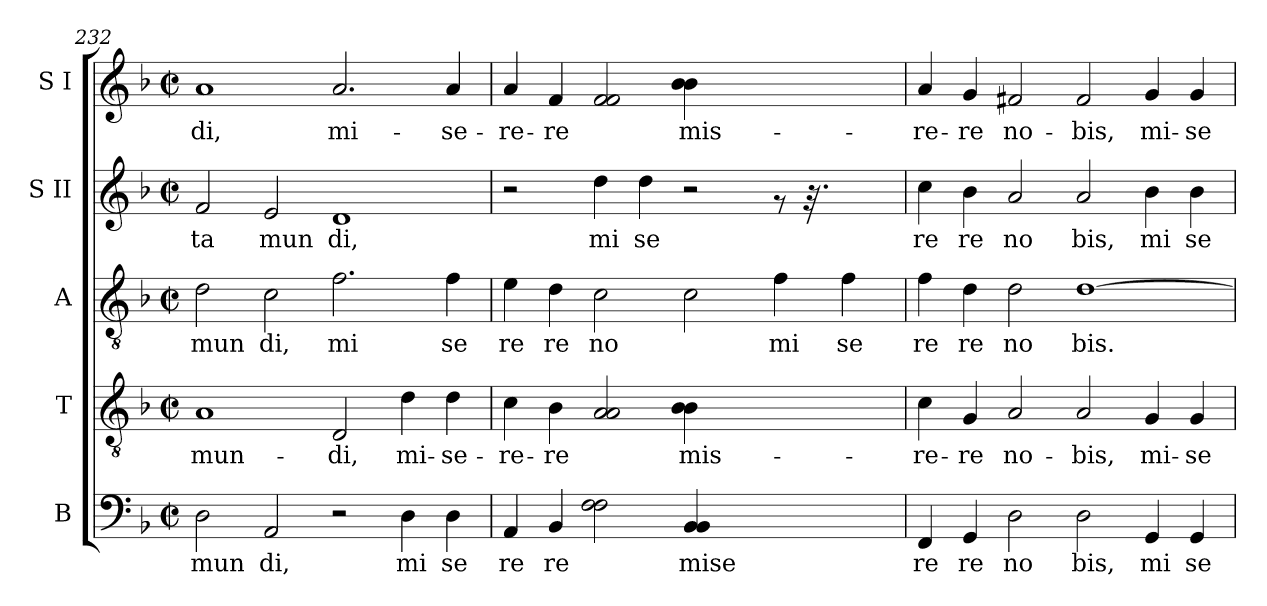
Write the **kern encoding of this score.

**kern	**text	**kern	**text	**kern	**text	**kern	**text	**kern	**text
*part5	*part5	*part4	*part4	*part3	*part3	*part2	*part2	*part1	*part1
*staff5	*staff5	*staff4	*staff4	*staff3	*staff3	*staff2	*staff2	*staff1	*staff1
*I"B	*	*I"T	*	*I"A	*	*I"S II	*	*I"S I	*
*I'B	*	*I'T	*	*I'A	*	*I'S II	*	*I'S I	*
!!LO:LB:g=z
*clefF4	*	*clefGv2	*	*clefGv2	*	*clefG2	*	*clefG2	*
*k[b-]	*	*k[b-]	*	*k[b-]	*	*k[b-]	*	*k[b-]	*
*F:	*	*F:	*	*F:	*	*F:	*	*F:	*
*M2/2	*	*M2/2	*	*M2/2	*	*M2/2	*	*M2/2	*
*met(c|)	*	*met(c|)	*	*met(c|)	*	*met(c|)	*	*met(c|)	*
=232	=232	=232	=232	=232	=232	=232	=232	=232	=232
!	!LO:LY:b:cj	!	!LO:LY:b:cj	!	!LO:LY:b:cj	!	!LO:LY:b:cj	!	!LO:LY:b:cj
2D\	mun	1A	mun-	2d\	mun	2f/	ta	1a	di,
!	!LO:LY:b:cj	!	!	!	!LO:LY:b:cj	!	!LO:LY:b:cj	!	!
2AA/	di,	.	.	2c\	di,	2e/	mun	.	.
!	!	!	!LO:LY:b:cj	!	!LO:LY:b:cj	!	!LO:LY:b:cj	!	!LO:LY:b:cj
2r	.	2D/	-di,	2.f\	mi	1d	di,	2.a/	mi-
!	!LO:LY:b:cj	!	!LO:LY:b:cj	!	!	!	!	!	!
4D\	mi	4d\	mi-	.	.	.	.	.	.
!	!LO:LY:b:cj	!	!LO:LY:b:cj	!	!LO:LY:b:cj	!	!	!	!LO:LY:b:cj
4D\	se	4d\	-se-	4f\	se	.	.	4a/	-se-
=233	=233	=233	=233	=233	=233	=233	=233	=233	=233
!	!LO:LY:b:cj	!	!LO:LY:b:cj	!	!LO:LY:b:cj	!	!	!	!LO:LY:b:cj
4AA/	re	4c\	-re-	4e\	re	2r	.	4a/	-re-
!	!LO:LY:b:cj	!	!LO:LY:b:cj	!	!LO:LY:b:cj	!	!	!	!LO:LY:b:cj
4BB-/	re	4B-\	-re	4d\	re	.	.	4f/	-re
!	!	!	!	!	!LO:LY:b:cj	!	!LO:LY:b:cj	!	!
2F\ 2F\	.	2A/ 2A/	.	2c\	no	4dd\	mi	2f/ 2f/	.
!	!	!	!	!	!	!	!LO:LY:b:cj	!	!
.	.	.	.	.	.	4dd\	se	.	.
!	!LO:LY:b:cj	!	!LO:LY:b:cj	!	!	!	!	!	!LO:LY:b:cj
4BB-/ 4BB-/	mise	4B-\ 4B-\	mis-	2c\	.	2r	.	4b-\ 4b-\	mis-
2.ryy	.	2.ryy	.	.	.	.	.	2.ryy	.
!	!	!	!	!	!LO:LY:b:cj	!	!	!	!
.	.	.	.	4f\	mi	8rf	.	.	.
.	.	.	.	.	.	32.rf	.	.	.
.	.	.	.	.	.	4ryy	.	.	.
!	!	!	!	!	!LO:LY:b:cj	!	!	!	!
.	.	.	.	4f\	se	.	.	.	.
.	.	.	.	.	.	16ryy	.	.	.
.	.	.	.	.	.	64ryy	.	.	.
=234	=234	=234	=234	=234	=234	=234	=234	=234	=234
!	!LO:LY:b:cj	!	!LO:LY:b:cj	!	!LO:LY:b:cj	!	!LO:LY:b:cj	!	!LO:LY:b:cj
4FF/	re	4c\	-re-	4f\	re	4cc\	re	4a/	-re-
!	!LO:LY:b:cj	!	!LO:LY:b:cj	!	!LO:LY:b:cj	!	!LO:LY:b:cj	!	!LO:LY:b:cj
4GG/	re	4G/	-re	4d\	re	4b-\	re	4g/	-re
!	!LO:LY:b:cj	!	!LO:LY:b:cj	!	!LO:LY:b:cj	!	!LO:LY:b:cj	!	!LO:LY:b:cj
2D\	no	2A/	no-	2d\	no	2a/	no	2f#X/	no-
!	!LO:LY:b:cj	!	!LO:LY:b:cj	!	!LO:LY:b:cj	!	!LO:LY:b:cj	!	!LO:LY:b:cj
2D\	bis,	2A/	-bis,	[>1d	bis.	2a/	bis,	2f#/	-bis,
!	!LO:LY:b:cj	!	!LO:LY:b:cj	!	!	!	!LO:LY:b:cj	!	!LO:LY:b:cj
4GG/	mi	4G/	mi-	.	.	4b-\	mi	4g/	mi-
!	!LO:LY:b:cj	!	!LO:LY:b:cj	!	!	!	!LO:LY:b:cj	!	!LO:LY:b:cj
4GG/	se	4G/	-se-	.	.	4b-\	se	4g/	-se-
=	=	=	=	=	=	=	=	=	=
*-	*-	*-	*-	*-	*-	*-	*-	*-	*-
